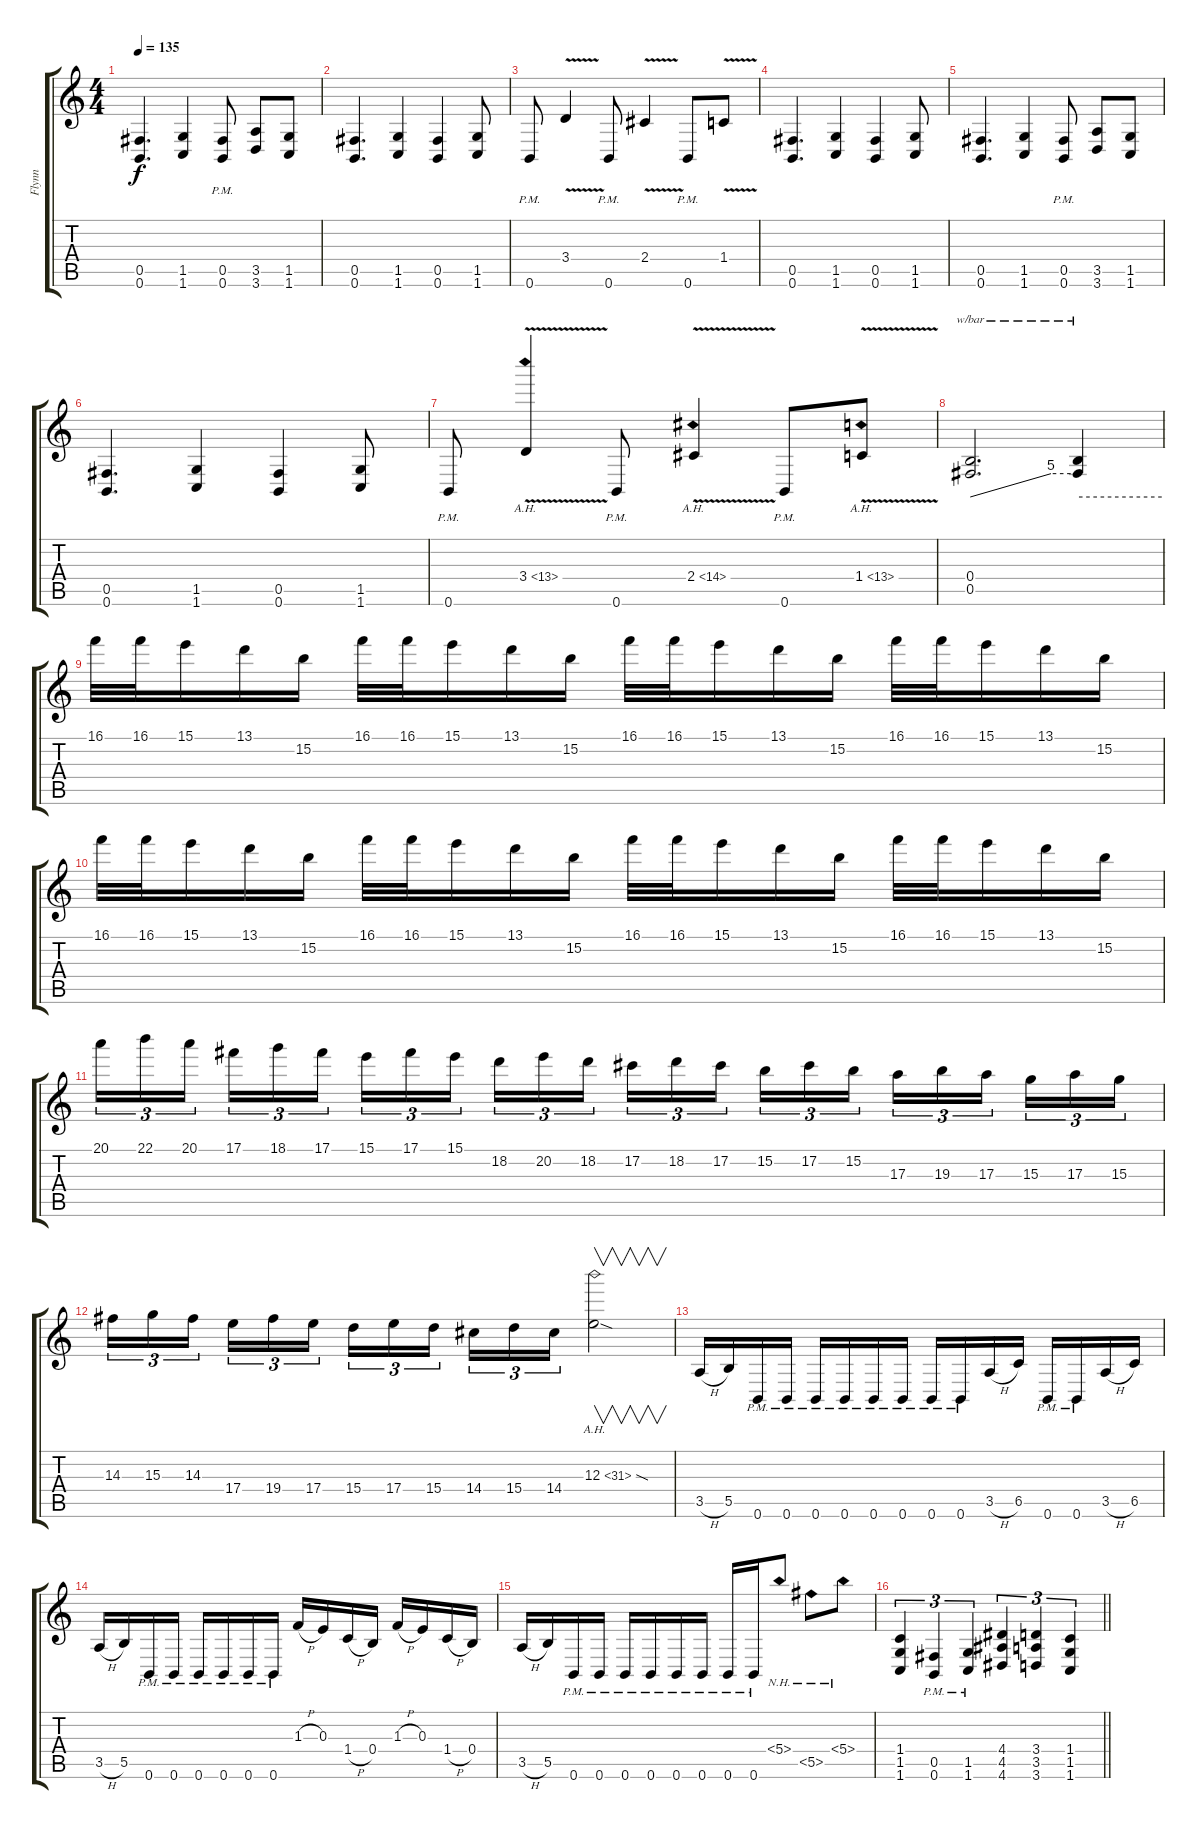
\track ("Flynn" "Flynn") {instrument distortionguitar}
\staff {score tabs}
\tuning (Db4 Ab3 E3 B2 Gb2 B1) {hide}
\ts (4 4)
\tempo 135
\clef g2
\ks c
(0.5 0.6).4{d dy f} (1.5 1.6).4 (0.5{pm} 0.6{pm}).8 (3.5 3.6).8 (1.5 1.6).8 |
(0.5 0.6).4{d} (1.5 1.6).4 (0.5 0.6).4 (1.5 1.6).8 |
0.6{pm}.8 3.4{v}.4 0.6{pm}.8 2.4{v}.4 0.6{pm}.8 1.4{v}.8 |
(0.5 0.6).4{d} (1.5 1.6).4 (0.5 0.6).4 (1.5 1.6).8 |
(0.5 0.6).4{d} (1.5 1.6).4 (0.5{pm} 0.6{pm}).8 (3.5 3.6).8 (1.5 1.6).8 |
(0.5 0.6).4{d} (1.5 1.6).4 (0.5 0.6).4 (1.5 1.6).8 |
0.6{pm}.8 3.4{ah 10 v}.4 0.6{pm}.8 2.4{ah 12 v}.4 0.6{pm}.8 1.4{ah 12 v}.8 |
(0.4 0.5).2{d tbe (custom default 0 0 45 20 60 20)} (0.4{t} 0.5{t}).4{tbe (hold default 0 0 60 0)} |
16.1.32 16.1.32 15.1.16 13.1.16 15.2.16 16.1.32 16.1.32 15.1.16 13.1.16 15.2.16 16.1.32 16.1.32 15.1.16 13.1.16 15.2.16 16.1.32 16.1.32 15.1.16 13.1.16 15.2.16 |
16.1.32 16.1.32 15.1.16 13.1.16 15.2.16 16.1.32 16.1.32 15.1.16 13.1.16 15.2.16 16.1.32 16.1.32 15.1.16 13.1.16 15.2.16 16.1.32 16.1.32 15.1.16 13.1.16 15.2.16 |
20.1.16{tu (3 2)} 22.1.16{tu (3 2)} 20.1.16{tu (3 2) beam splitsecondary} 17.1.16{tu (3 2)} 18.1.16{tu (3 2)} 17.1.16{tu (3 2)} 15.1.16{tu (3 2)} 17.1.16{tu (3 2)} 15.1.16{tu (3 2) beam splitsecondary} 18.2.16{tu (3 2)} 20.2.16{tu (3 2)} 18.2.16{tu (3 2)} 17.2.16{tu (3 2)} 18.2.16{tu (3 2)} 17.2.16{tu (3 2) beam splitsecondary} 15.2.16{tu (3 2)} 17.2.16{tu (3 2)} 15.2.16{tu (3 2)} 17.3.16{tu (3 2)} 19.3.16{tu (3 2)} 17.3.16{tu (3 2) beam splitsecondary} 15.3.16{tu (3 2)} 17.3.16{tu (3 2)} 15.3.16{tu (3 2)} |
14.3.16{tu (3 2)} 15.3.16{tu (3 2)} 14.3.16{tu (3 2) beam splitsecondary} 17.4.16{tu (3 2)} 19.4.16{tu (3 2)} 17.4.16{tu (3 2)} 15.4.16{tu (3 2)} 17.4.16{tu (3 2)} 15.4.16{tu (3 2) beam splitsecondary} 14.4.16{tu (3 2)} 15.4.16{tu (3 2)} 14.4.16{tu (3 2)} 12.3{ah 19 sod}.2{v} |
3.5{h}.16 5.5.16 0.6{pm}.16 0.6{pm}.16 0.6{pm}.16 0.6{pm}.16 0.6{pm}.16 0.6{pm}.16 0.6{pm}.16 0.6{pm}.16 3.5{h}.16 6.5.16 0.6{pm}.16 0.6{pm}.16 3.5{h}.16 6.5.16 |
3.5{h}.16 5.5.16 0.6{pm}.16 0.6{pm}.16 0.6{pm}.16 0.6{pm}.16 0.6{pm}.16 0.6{pm}.16 1.3{h}.16 0.3.16 1.4{h}.16 0.4.16 1.3{h}.16 0.3.16 1.4{h}.16 0.4.16 |
3.5{h}.16 5.5.16 0.6{pm}.16 0.6{pm}.16 0.6{pm}.16 0.6{pm}.16 0.6{pm}.16 0.6{pm}.16 0.6{pm}.16 0.6{pm}.16 5.4{nh}.8 5.5{nh}.8 5.4{nh}.8 |
\barLineRight lightlight
(1.4 1.5 1.6).4{tu (3 2)} (0.5{pm} 0.6{pm}).4{tu (3 2)} (1.5{pm} 1.6{pm}).4{tu (3 2)} (4.4 4.5 4.6).4{tu (3 2)} (3.4 3.5 3.6).4{tu (3 2)} (1.4 1.5 1.6).4{tu (3 2)}
